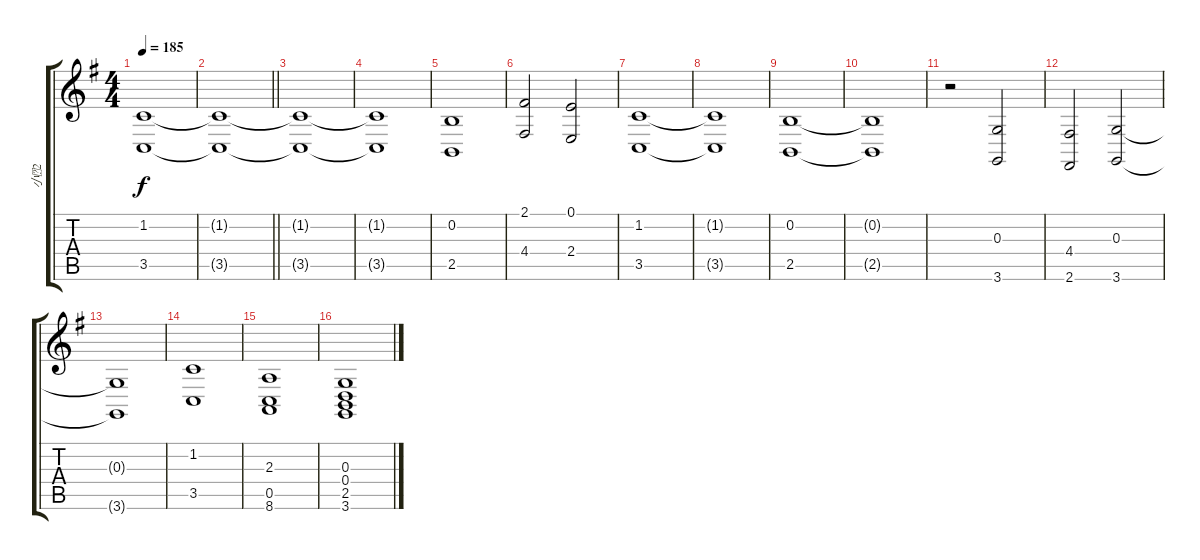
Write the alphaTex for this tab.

\track ("小2" "小2") {instrument synthbrass2}
\staff {score tabs}
\tuning (E4 B3 G3 D3 A2 E2) {hide}
\ts (4 4)
\tempo 185
\clef g2
\ks g
(1.2 3.5).1{dy f} |
\barLineRight lightlight
(1.2{t} 3.5{t}).1 |
(1.2{t} 3.5{t}).1 |
(1.2{t} 3.5{t}).1 |
(0.2 2.5).1 |
(2.1 4.4).2 (0.1 2.4).2 |
(1.2 3.5).1 |
(1.2{t} 3.5{t}).1 |
(0.2 2.5).1 |
(0.2{t} 2.5{t}).1 |
r.2 (0.3 3.6).2 |
(4.4 2.6).2 (0.3 3.6).2 |
(0.3{t} 3.6{t}).1 |
(1.2 3.5).1 |
(2.3 0.5 8.6).1 |
(0.3 0.4 2.5 3.6).1
